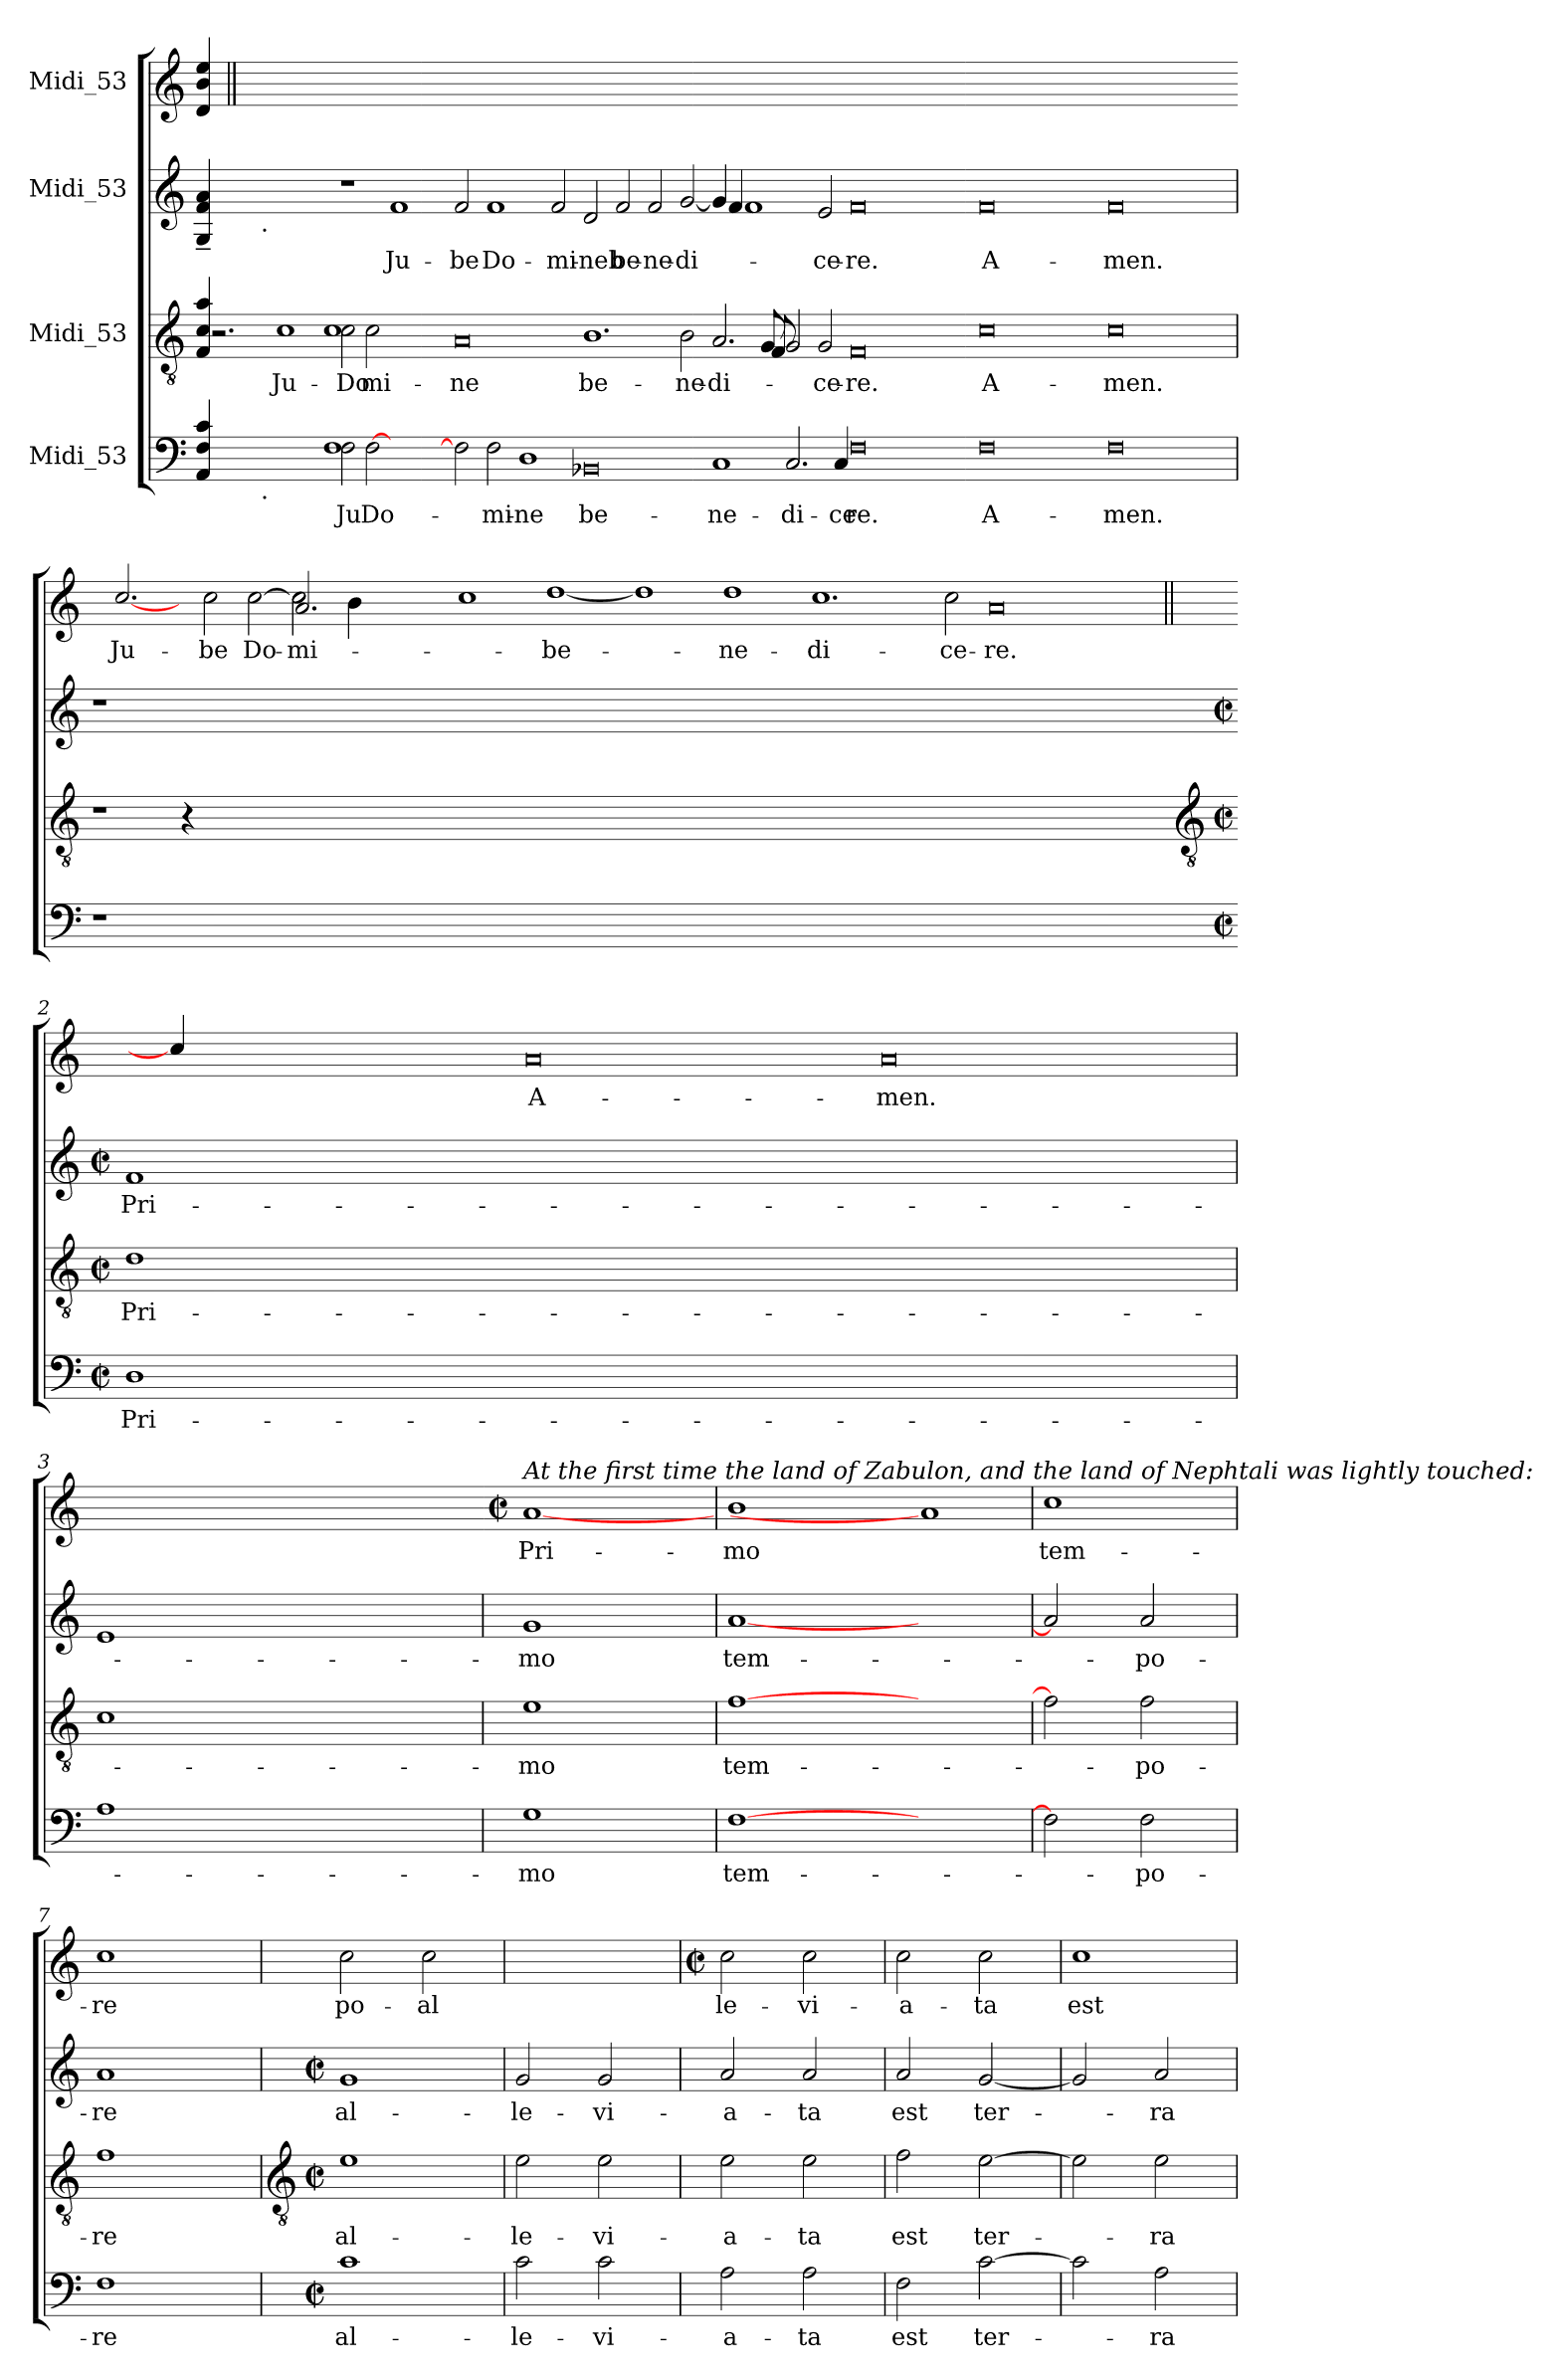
**kern	**text	**kern	**text	**kern	**text	**kern	**text
*part4	*part4	*part3	*part3	*part2	*part2	*part1	*part1
*staff4	*staff4	*staff3	*staff3	*staff2	*staff2	*staff1	*staff1
*I"Midi_53	*	*I"Midi_53	*	*I"Midi_53	*	*I"Midi_53	*
*clefF4	*	*clefGv2	*	*clefG2	*	*clefG2	*
*k[]	*	*k[]	*	*k[]	*	*k[]	*
*C:	*	*C:	*	*C:	*	*C:	*
=	=	=	=	=	=	=	=
*^	*	*^	*	*	*	*^	*
*	*	*	*	*	*	*	*	*	*^	*
4AA/ 4F/ 4c/	4ryy	.	4F/ 4c/ 4a/	4ryy	.	4G/~ 4f/~ 4a/~	.	4d/ 4b/ 4ee/	4ryy	4ryy	.
4ryy	4ryy	.	2.r	4ryy	.	4ryy	.	0000ryy	0000ryy	0000ryy	.
4ryy	4ryy	.	.	4ryy	.	4ryy	.	.	.	.	.
4ryy	4ryy	.	.	4ryy	.	4ryy	.	.	.	.	.
!	!	!	!	!	!	!LO:TX:b:t=.	!	!	!	!	!
!LO:TX:b:t=.	!	!	!	!	!	!	!	!	!	!	!
4ryy	4ryy	.	4ryy	4ryy	.	4ryy	.	.	.	.	.
!	!	!	!	!	!LO:LY:b	!	!	!	!	!	!
4ryy	4ryy	.	1c/	4ryy	Ju-	4ryy	.	.	.	.	.
4ryy	4ryy	.	.	4ryy	.	4ryy	.	.	.	.	.
4ryy	4ryy	.	.	4ryy	.	4ryy	.	.	.	.	.
4ryy	4ryy	.	.	4ryy	.	4ryy	.	.	.	.	.
!	!	!LO:LY:b	!	!	!	!	!	!	!	!	!
!	!	!LO:LY:b	!	!	!LO:LY:b	!	!	!	!	!	!
!	!	!	!	!	!LO:LY:b	!	!	!	!	!	!
2F\	1F\	Ju-	2c\	1c\	Do-	1r	.	.	.	.	.
!	!	!LO:LY:b	!	!	!LO:LY:b	!	!	!	!	!	!
[2F\	.	Do-	2c\	.	mi-	.	.	.	.	.	.
!	!	!	!	!	!	!	!LO:LY:b	!	!	!	!
4ryy	4ryy	.	4ryy	4ryy	.	1f	Ju-	.	.	.	.
4ryy	4ryy	.	4ryy	4ryy	.	.	.	.	.	.	.
4ryy	4ryy	.	4ryy	4ryy	.	.	.	.	.	.	.
4ryy	4ryy	.	4ryy	4ryy	.	.	.	.	.	.	.
!	!	!	!	!	!LO:LY:b	!	!LO:LY:b	!	!	!	!
2F\]	4ryy	.	0A/	4ryy	-ne	2f/	-be	.	.	.	.
.	4ryy	.	.	4ryy	.	.	.	.	.	.	.
!	!	!LO:LY:b	!	!	!	!	!LO:LY:b	!	!	!	!
2F\	4ryy	-mi-	.	4ryy	.	1f	Do-	.	.	.	.
.	4ryy	.	.	4ryy	.	.	.	.	.	.	.
!	!	!LO:LY:b	!	!	!	!	!	!	!	!	!
1D/	4ryy	-ne	.	4ryy	.	.	.	.	.	.	.
.	4ryy	.	.	4ryy	.	.	.	.	.	.	.
!	!	!	!	!	!	!	!LO:LY:b	!	!	!	!
.	4ryy	.	.	4ryy	.	2f/	-mi-	.	.	.	.
.	4ryy	.	.	4ryy	.	.	.	.	.	.	.
!	!	!LO:LY:b	!	!	!LO:LY:b	!	!LO:LY:b	!	!	!	!
0BB-X/	4ryy	be-	1.B/	4ryy	be-	2d/	-neb	.	.	.	.
.	4ryy	.	.	4ryy	.	.	.	.	.	.	.
!	!	!	!	!	!	!	!LO:LY:b	!	!	!	!
.	4ryy	.	.	4ryy	.	2f/	be-	.	.	.	.
.	4ryy	.	.	4ryy	.	.	.	.	.	.	.
!	!	!	!	!	!	!	!LO:LY:b	!	!	!	!
.	4ryy	.	.	4ryy	.	2f/	-ne-	.	.	.	.
.	4ryy	.	.	4ryy	.	.	.	.	.	.	.
!	!	!	!	!	!LO:LY:b	!	!LO:LY:b	!	!	!	!
.	4ryy	.	2B\	4ryy	-ne-	[2g/	-di-	.	.	.	.
.	4ryy	.	.	4ryy	.	.	.	.	.	.	.
!	!	!LO:LY:b	!	!	!LO:LY:b	!	!	!	!	!	!
1C/	4ryy	-ne-	2.A/	4ryy	-di-	4g/]	.	.	.	.	.
.	4ryy	.	.	4ryy	.	4f/	.	.	.	.	.
.	4ryy	.	.	4ryy	.	1f	.	.	.	.	.
.	4ryy	.	8G/	4ryy	.	.	.	.	.	.	.
.	.	.	8F/	.	.	.	.	.	.	.	.
!	!	!LO:LY:b	!	!	!	!	!	!	!	!	!
2.C/	4ryy	-di-	2G/	4ryy	.	.	.	.	.	.	.
.	4ryy	.	.	4ryy	.	.	.	.	.	.	.
!	!	!	!	!	!LO:LY:b	!	!LO:LY:b	!	!	!	!
.	4ryy	.	2G/	4ryy	-ce-	2e/	-ce-	.	.	.	.
!	!	!LO:LY:b	!	!	!	!	!	!	!	!	!
4C/	4ryy	-ce-	.	4ryy	.	.	.	.	.	.	.
!	!	!LO:LY:b	!	!	!LO:LY:b	!	!LO:LY:b	!	!	!	!
0F/	4ryy	-re.	0F/	4ryy	-re.	0f	-re.	.	.	.	.
.	4ryy	.	.	4ryy	.	.	.	.	.	.	.
.	4ryy	.	.	4ryy	.	.	.	.	.	.	.
.	4ryy	.	.	4ryy	.	.	.	.	.	.	.
.	4ryy	.	.	4ryy	.	.	.	.	.	.	.
.	4ryy	.	.	4ryy	.	.	.	.	.	.	.
.	4ryy	.	.	4ryy	.	.	.	.	.	.	.
.	4ryy	.	.	4ryy	.	.	.	.	.	.	.
!	!	!LO:LY:b	!	!	!LO:LY:b	!	!LO:LY:b	!	!	!	!
0F/	4ryy	A-	0c/	4ryy	A-	0f	A-	.	.	.	.
.	4ryy	.	.	4ryy	.	.	.	.	.	.	.
.	4ryy	.	.	4ryy	.	.	.	.	.	.	.
.	4ryy	.	.	4ryy	.	.	.	.	.	.	.
.	4ryy	.	.	4ryy	.	.	.	.	.	.	.
.	4ryy	.	.	4ryy	.	.	.	.	.	.	.
.	4ryy	.	.	4ryy	.	.	.	.	.	.	.
.	4ryy	.	.	4ryy	.	.	.	.	.	.	.
!	!	!LO:LY:b	!	!	!LO:LY:b	!	!LO:LY:b	!	!	!	!
0F/	4ryy	-men.	0c/	4ryy	-men.	0f	-men.	.	.	.	.
.	4ryy	.	.	4ryy	.	.	.	.	.	.	.
.	4ryy	.	.	4ryy	.	.	.	.	.	.	.
.	4ryy	.	.	4ryy	.	.	.	.	.	.	.
.	4ryy	.	.	4ryy	.	.	.	.	.	.	.
.	4ryy	.	.	4ryy	.	.	.	.	.	.	.
.	4ryy	.	.	4ryy	.	.	.	.	.	.	.
.	4ryy	.	.	4ryy	.	.	.	.	.	.	.
*v	*v	*	*	*	*	*	*	*	*	*	*
*	*	*v	*v	*	*	*	*	*	*	*
=1	=1||	=1	=1||	=1	=1||	=1||	=1||	=1||	=1||
1r	.	1r	.	1r	.	4ryy	4ryy	4ryy	.
!	!	!	!	!	!	!	!	!	!LO:LY:b
.	.	.	.	.	.	[2.cc/	4ryy	4ryy	Ju-
.	.	.	.	.	.	.	4ryy	4ryy	.
.	.	.	.	.	.	.	4ryy	4ryy	.
000ryy	.	4r	.	000ryy	.	4ryy	4ryy	4ryy	.
!	!	!	!	!	!	!	!	!	!LO:LY:b
.	.	000ryy	.	.	.	2cc\	4ryy	4ryy	-be
.	.	.	.	.	.	.	4ryy	4ryy	.
!	!	!	!	!	!	!	!	!	!LO:LY:b
.	.	.	.	.	.	[2cc\	4ryy	4ryy	Do-
.	.	.	.	.	.	.	4ryy	4ryy	.
!	!	!	!	!	!	!	!	!	!LO:LY:b
!	!	!	!	!	!	!	!	!	!LO:LY:b
.	.	.	.	.	.	2cc\]	2.a/	2cc\	mi-
.	.	.	.	.	.	4ryy	.	4ryy	.
.	.	.	.	.	.	4ryy	4b\	4ryy	.
.	.	.	.	.	.	4ryy	4ryy	4ryy	.
.	.	.	.	.	.	4ryy	4ryy	4ryy	.
.	.	.	.	.	.	4ryy	4ryy	4ryy	.
.	.	.	.	.	.	4ryy	4ryy	4ryy	.
.	.	.	.	.	.	1cc/	4ryy	4ryy	.
.	.	.	.	.	.	.	4ryy	4ryy	.
.	.	.	.	.	.	.	4ryy	4ryy	.
.	.	.	.	.	.	.	4ryy	4ryy	.
!	!	!	!	!	!	!	!	!	!LO:LY:b
.	.	.	.	.	.	[1dd/	4ryy	4ryy	-be-
.	.	.	.	.	.	.	4ryy	4ryy	.
.	.	.	.	.	.	.	4ryy	4ryy	.
.	.	.	.	.	.	.	4ryy	4ryy	.
.	.	.	.	.	.	1dd/]	4ryy	4ryy	.
.	.	.	.	.	.	.	4ryy	4ryy	.
.	.	.	.	.	.	.	4ryy	4ryy	.
.	.	.	.	.	.	.	4ryy	4ryy	.
!	!	!	!	!	!	!	!	!	!LO:LY:b
.	.	.	.	.	.	1dd/	4ryy	4ryy	-ne-
.	.	.	.	.	.	.	4ryy	4ryy	.
.	.	.	.	.	.	.	4ryy	4ryy	.
.	.	.	.	.	.	.	4ryy	4ryy	.
!	!	!	!	!	!	!	!	!	!LO:LY:b
.	.	.	.	.	.	1.cc/	4ryy	4ryy	-di-
.	.	.	.	.	.	.	4ryy	4ryy	.
.	.	.	.	.	.	.	4ryy	4ryy	.
0ryy	.	.	.	0ryy	.	.	4ryy	4ryy	.
.	.	0.ryy	.	.	.	.	4ryy	4ryy	.
.	.	.	.	.	.	.	4ryy	4ryy	.
!	!	!	!	!	!	!	!	!	!LO:LY:b
.	.	.	.	.	.	2cc\	4ryy	4ryy	-ce-
.	.	.	.	.	.	.	4ryy	4ryy	.
!	!	!	!	!	!	!	!	!	!LO:LY:b
.	.	.	.	.	.	0a/	4ryy	4ryy	-re.
.	.	.	.	.	.	.	4ryy	4ryy	.
.	.	.	.	.	.	.	4ryy	4ryy	.
1ryy	.	.	.	1ryy	.	.	4ryy	4ryy	.
.	.	.	.	.	.	.	4ryy	4ryy	.
.	.	.	.	.	.	.	4ryy	4ryy	.
.	.	.	.	.	.	.	4ryy	4ryy	.
4ryy	.	.	.	4ryy	.	.	4ryy	4ryy	.
!!LO:LB:g=z	!!	!!
=2-	=2||	=2-	=2||	=2-	=2||	=2||	=2||	=2||	=2||
*	*	*clefGv2	*	*	*	*	*	*	*
*M2/2	*	*M2/2	*	*M2/2	*	*	*	*	*
*met(c|)	*	*met(c|)	*	*met(c|)	*	*	*	*	*
!	!LO:LY:b	!	!LO:LY:b	!	!LO:LY:b	!	!	!	!
1D	-Pri-	1d	-Pri-	1f	Pri-	4ryy	4ryy	4ryy	.
.	.	.	.	.	.	4cc/]	4ryy	4ryy	.
.	.	.	.	.	.	4ryy	4ryy	4ryy	.
.	.	.	.	.	.	4ryy	4ryy	4ryy	.
00ryy	.	00ryy	.	00ryy	.	4ryy	4ryy	4ryy	.
.	.	.	.	.	.	4ryy	4ryy	4ryy	.
.	.	.	.	.	.	4ryy	4ryy	4ryy	.
.	.	.	.	.	.	4ryy	4ryy	4ryy	.
.	.	.	.	.	.	4ryy	4ryy	4ryy	.
!	!	!	!	!	!	!	!	!	!LO:LY:b
.	.	.	.	.	.	0a/	4ryy	4ryy	-A-
.	.	.	.	.	.	.	4ryy	4ryy	.
.	.	.	.	.	.	.	4ryy	4ryy	.
.	.	.	.	.	.	.	4ryy	4ryy	.
.	.	.	.	.	.	.	4ryy	4ryy	.
.	.	.	.	.	.	.	4ryy	4ryy	.
.	.	.	.	.	.	.	4ryy	4ryy	.
.	.	.	.	.	.	.	4ryy	4ryy	.
!	!	!	!	!	!	!	!	!	!LO:LY:b
.	.	.	.	.	.	0a/	4ryy	4ryy	-men.
.	.	.	.	.	.	.	4ryy	4ryy	.
.	.	.	.	.	.	.	4ryy	4ryy	.
1ryy	.	1ryy	.	1ryy	.	.	4ryy	4ryy	.
.	.	.	.	.	.	.	4ryy	4ryy	.
.	.	.	.	.	.	.	4ryy	4ryy	.
.	.	.	.	.	.	.	4ryy	4ryy	.
4ryy	.	4ryy	.	4ryy	.	.	4ryy	4ryy	.
=3	=3	=3	=3	=3	=3	=3	=3	=3	=3
1A	.	1c	.	1e	.	4ryy	4ryy	4ryy	.
.	.	.	.	.	.	4ryy	4ryy	4ryy	.
.	.	.	.	.	.	4ryy	4ryy	4ryy	.
.	.	.	.	.	.	4ryy	4ryy	4ryy	.
1ryy	.	1ryy	.	1ryy	.	4ryy	4ryy	4ryy	.
.	.	.	.	.	.	4ryy	4ryy	4ryy	.
.	.	.	.	.	.	4ryy	4ryy	4ryy	.
.	.	.	.	.	.	4ryy	4ryy	4ryy	.
*	*	*	*	*	*	*v	*v	*v	*
!!LO:LB:g=z
=4	=4-	=4	=4-	=4	=4-	=4-	=4-
*	*	*	*	*	*	*M2/2	*
*	*	*	*	*	*	*met(c|)	*
*	*	*	*	*	*	*^	*
*	*	*	*	*	*	*	*^	*
!	!	!	!	!	!	!LO:TX:a:i:t=At the first time the land of Zabulon, and the land of Nephtali was lightly touched&colon;	!	!	!
!	!LO:LY:b	!	!LO:LY:b	!	!LO:LY:b	!	!	!	!LO:LY:b
*	*	*	*	*	*	*	*v	*v	*
1G	-mo	1e	-mo	1g	-mo	[1a/	4ryy	Pri-
.	.	.	.	.	.	.	4ryy	.
.	.	.	.	.	.	.	4ryy	.
.	.	.	.	.	.	.	4ryy	.
=5	=5	=5	=5	=5	=5	=5	=5	=5
!	!LO:LY:b	!	!LO:LY:b	!	!LO:LY:b	!	!	!LO:LY:b
[1F	tem-	[1f	tem-	[1a	tem-	1b/	4ryy	-mo
.	.	.	.	.	.	.	4ryy	.
.	.	.	.	.	.	.	4ryy	.
.	.	.	.	.	.	.	4ryy	.
1ryy	.	1ryy	.	1ryy	.	1a/]	1ryy	.
=6	=6	=6	=6	=6	=6	=6	=6	=6
!	!	!	!	!	!	!	!	!LO:LY:b
2F\]	.	2f\]	.	2a/]	.	1cc/	4ryy	tem-
.	.	.	.	.	.	.	4ryy	.
!	!LO:LY:b	!	!LO:LY:b	!	!LO:LY:b	!	!	!
2F\	-po-	2f\	-po-	2a/	-po-	.	4ryy	.
.	.	.	.	.	.	.	4ryy	.
=7	=7	=7	=7	=7	=7	=7	=7	=7
!	!LO:LY:b	!	!LO:LY:b	!	!LO:LY:b	!	!	!LO:LY:b
1F	-re	1f	-re	1a	-re	1cc/	4ryy	-re
.	.	.	.	.	.	.	4ryy	.
.	.	.	.	.	.	.	4ryy	.
.	.	.	.	.	.	.	4ryy	.
!!LO:LB:g=z	!!
=8	=8	=8	=8	=8	=8	=8	=8	=8
*	*	*clefGv2	*	*	*	*	*	*
*M2/2	*	*M2/2	*	*M2/2	*	*	*	*
*met(c|)	*	*met(c|)	*	*met(c|)	*	*	*	*
!	!LO:LY:b	!	!LO:LY:b	!	!LO:LY:b	!	!	!LO:LY:b
1c	al-	1e	al-	1g	al-	4ryy	2cc\	po-
.	.	.	.	.	.	4ryy	.	.
!	!	!	!	!	!	!	!	!LO:LY:b
.	.	.	.	.	.	4ryy	2cc\	-al-
.	.	.	.	.	.	4ryy	.	.
*	*	*	*	*	*	*v	*v	*
=9	=9	=9	=9	=9	=9	=9	=9
!	!LO:LY:b	!	!LO:LY:b	!	!LO:LY:b	!	!
2c\	-le-	2e\	-le-	2g/	-le-	4ryy	.
.	.	.	.	.	.	4ryy	.
!	!LO:LY:b	!	!LO:LY:b	!	!LO:LY:b	!	!
2c\	-vi-	2e\	-vi-	2g/	-vi-	4ryy	.
.	.	.	.	.	.	4ryy	.
!!LO:LB:g=z
=10	=10	=10	=10	=10	=10	=10	=10
*	*	*	*	*	*	*M2/2	*
*	*	*	*	*	*	*met(c|)	*
!	!LO:LY:b	!	!LO:LY:b	!	!LO:LY:b	!	!LO:LY:b
*	*	*	*	*	*	*^	*
2A\	-a-	2e\	-a-	2a/	-a-	2cc\	4ryy	-le-
.	.	.	.	.	.	.	4ryy	.
!	!LO:LY:b	!	!LO:LY:b	!	!LO:LY:b	!	!	!LO:LY:b
2A\	-ta	2e\	-ta	2a/	-ta	2cc\	4ryy	-vi-
.	.	.	.	.	.	.	4ryy	.
=11	=11	=11	=11	=11	=11	=11	=11	=11
!	!LO:LY:b	!	!LO:LY:b	!	!LO:LY:b	!	!	!LO:LY:b
2F\	est	2f\	est	2a/	est	2cc\	4ryy	-a-
.	.	.	.	.	.	.	4ryy	.
!	!LO:LY:b	!	!LO:LY:b	!	!LO:LY:b	!	!	!LO:LY:b
[2c\	ter-	[2e\	ter-	[2g/	ter-	2cc\	4ryy	-ta
.	.	.	.	.	.	.	4ryy	.
=12	=12	=12	=12	=12	=12	=12	=12	=12
!	!	!	!	!	!	!	!	!LO:LY:b
2c\]	.	2e\]	.	2g/]	.	1cc/	4ryy	est
.	.	.	.	.	.	.	4ryy	.
!	!LO:LY:b	!	!LO:LY:b	!	!LO:LY:b	!	!	!
2A\	-ra	2e\	-ra	2a/	-ra	.	4ryy	.
.	.	.	.	.	.	.	4ryy	.
*	*	*	*	*	*	*v	*v	*
=	=	=	=	=	=	=	=
*-	*-	*-	*-	*-	*-	*-	*-
